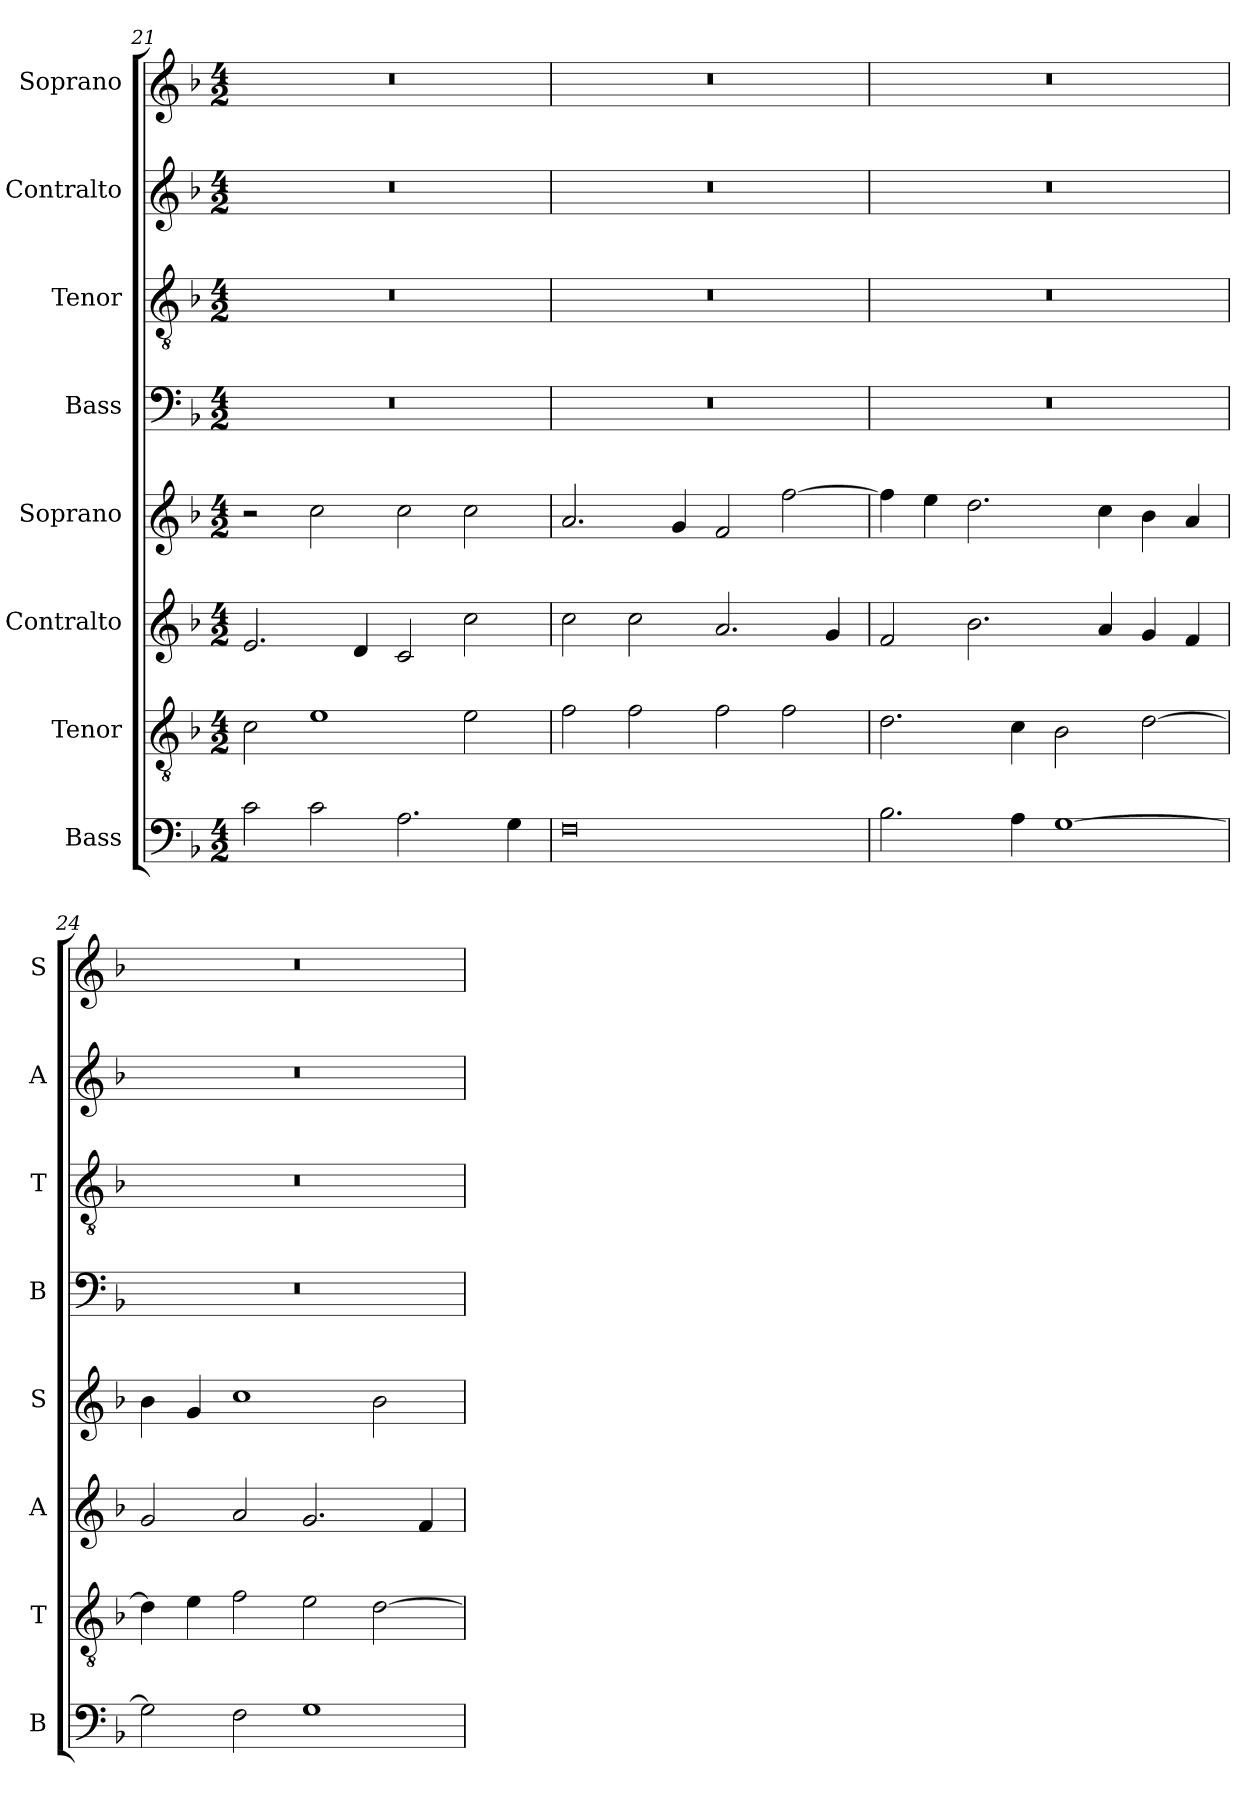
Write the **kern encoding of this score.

**kern	**kern	**kern	**kern	**kern	**kern	**kern	**kern
*part8	*part7	*part6	*part5	*part4	*part3	*part2	*part1
*staff8	*staff7	*staff6	*staff5	*staff4	*staff3	*staff2	*staff1
*I"Bass	*I"Tenor	*I"Contralto	*I"Soprano	*I"Bass	*I"Tenor	*I"Contralto	*I"Soprano
*I'B	*I'T	*I'A	*I'S	*I'B	*I'T	*I'A	*I'S
*clefF4	*clefGv2	*clefG2	*clefG2	*clefF4	*clefGv2	*clefG2	*clefG2
*k[b-]	*k[b-]	*k[b-]	*k[b-]	*k[b-]	*k[b-]	*k[b-]	*k[b-]
*G:dor	*G:dor	*G:dor	*G:dor	*G:dor	*G:dor	*G:dor	*G:dor
*M4/2	*M4/2	*M4/2	*M4/2	*M4/2	*M4/2	*M4/2	*M4/2
=21	=21	=21	=21	=21	=21	=21	=21
2c	2c	2.e	2r	0r	0r	0r	0r
2c	1e	.	2cc	.	.	.	.
.	.	4d	.	.	.	.	.
2.A	.	2c	2cc	.	.	.	.
.	2e	2cc	2cc	.	.	.	.
4G	.	.	.	.	.	.	.
=22	=22	=22	=22	=22	=22	=22	=22
0F	2f	2cc	2.a	0r	0r	0r	0r
.	2f	2cc	.	.	.	.	.
.	.	.	4g	.	.	.	.
.	2f	2.a	2f	.	.	.	.
.	2f	.	[2ff	.	.	.	.
.	.	4g	.	.	.	.	.
=23	=23	=23	=23	=23	=23	=23	=23
2.B-	2.d	2f	4ff]	0r	0r	0r	0r
.	.	.	4ee	.	.	.	.
.	.	2.b-	2.dd	.	.	.	.
4A	4c	.	.	.	.	.	.
[1G	2B-	.	.	.	.	.	.
.	.	4a	4cc	.	.	.	.
.	[2d	4g	4b-	.	.	.	.
.	.	4f	4a	.	.	.	.
=24	=24	=24	=24	=24	=24	=24	=24
2G]	4d]	2g	4b-	0r	0r	0r	0r
.	4e	.	4g	.	.	.	.
2F	2f	2a	1cc	.	.	.	.
1G	2e	2.g	.	.	.	.	.
.	[2d	.	2b-	.	.	.	.
.	.	4f	.	.	.	.	.
=	=	=	=	=	=	=	=
*-	*-	*-	*-	*-	*-	*-	*-
